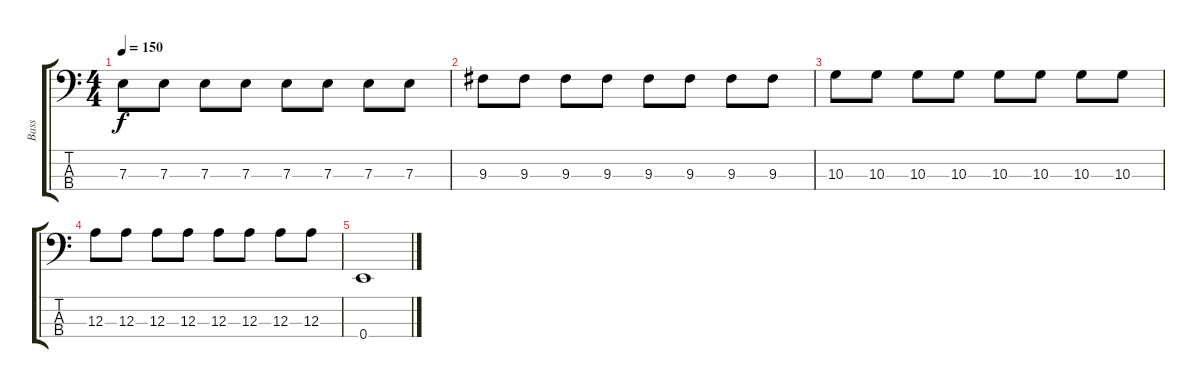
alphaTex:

\track ("Bass" "Bass") {instrument electricbassfinger}
\staff {score tabs}
\tuning (G2 D2 A1 E1) {hide}
\ts (4 4)
\tempo 150
\clef f4
\ks c
7.3.8{dy f} 7.3.8 7.3.8 7.3.8 7.3.8 7.3.8 7.3.8 7.3.8 |
9.3.8 9.3.8 9.3.8 9.3.8 9.3.8 9.3.8 9.3.8 9.3.8 |
10.3.8 10.3.8 10.3.8 10.3.8 10.3.8 10.3.8 10.3.8 10.3.8 |
12.3.8 12.3.8 12.3.8 12.3.8 12.3.8 12.3.8 12.3.8 12.3.8 |
0.4.1
